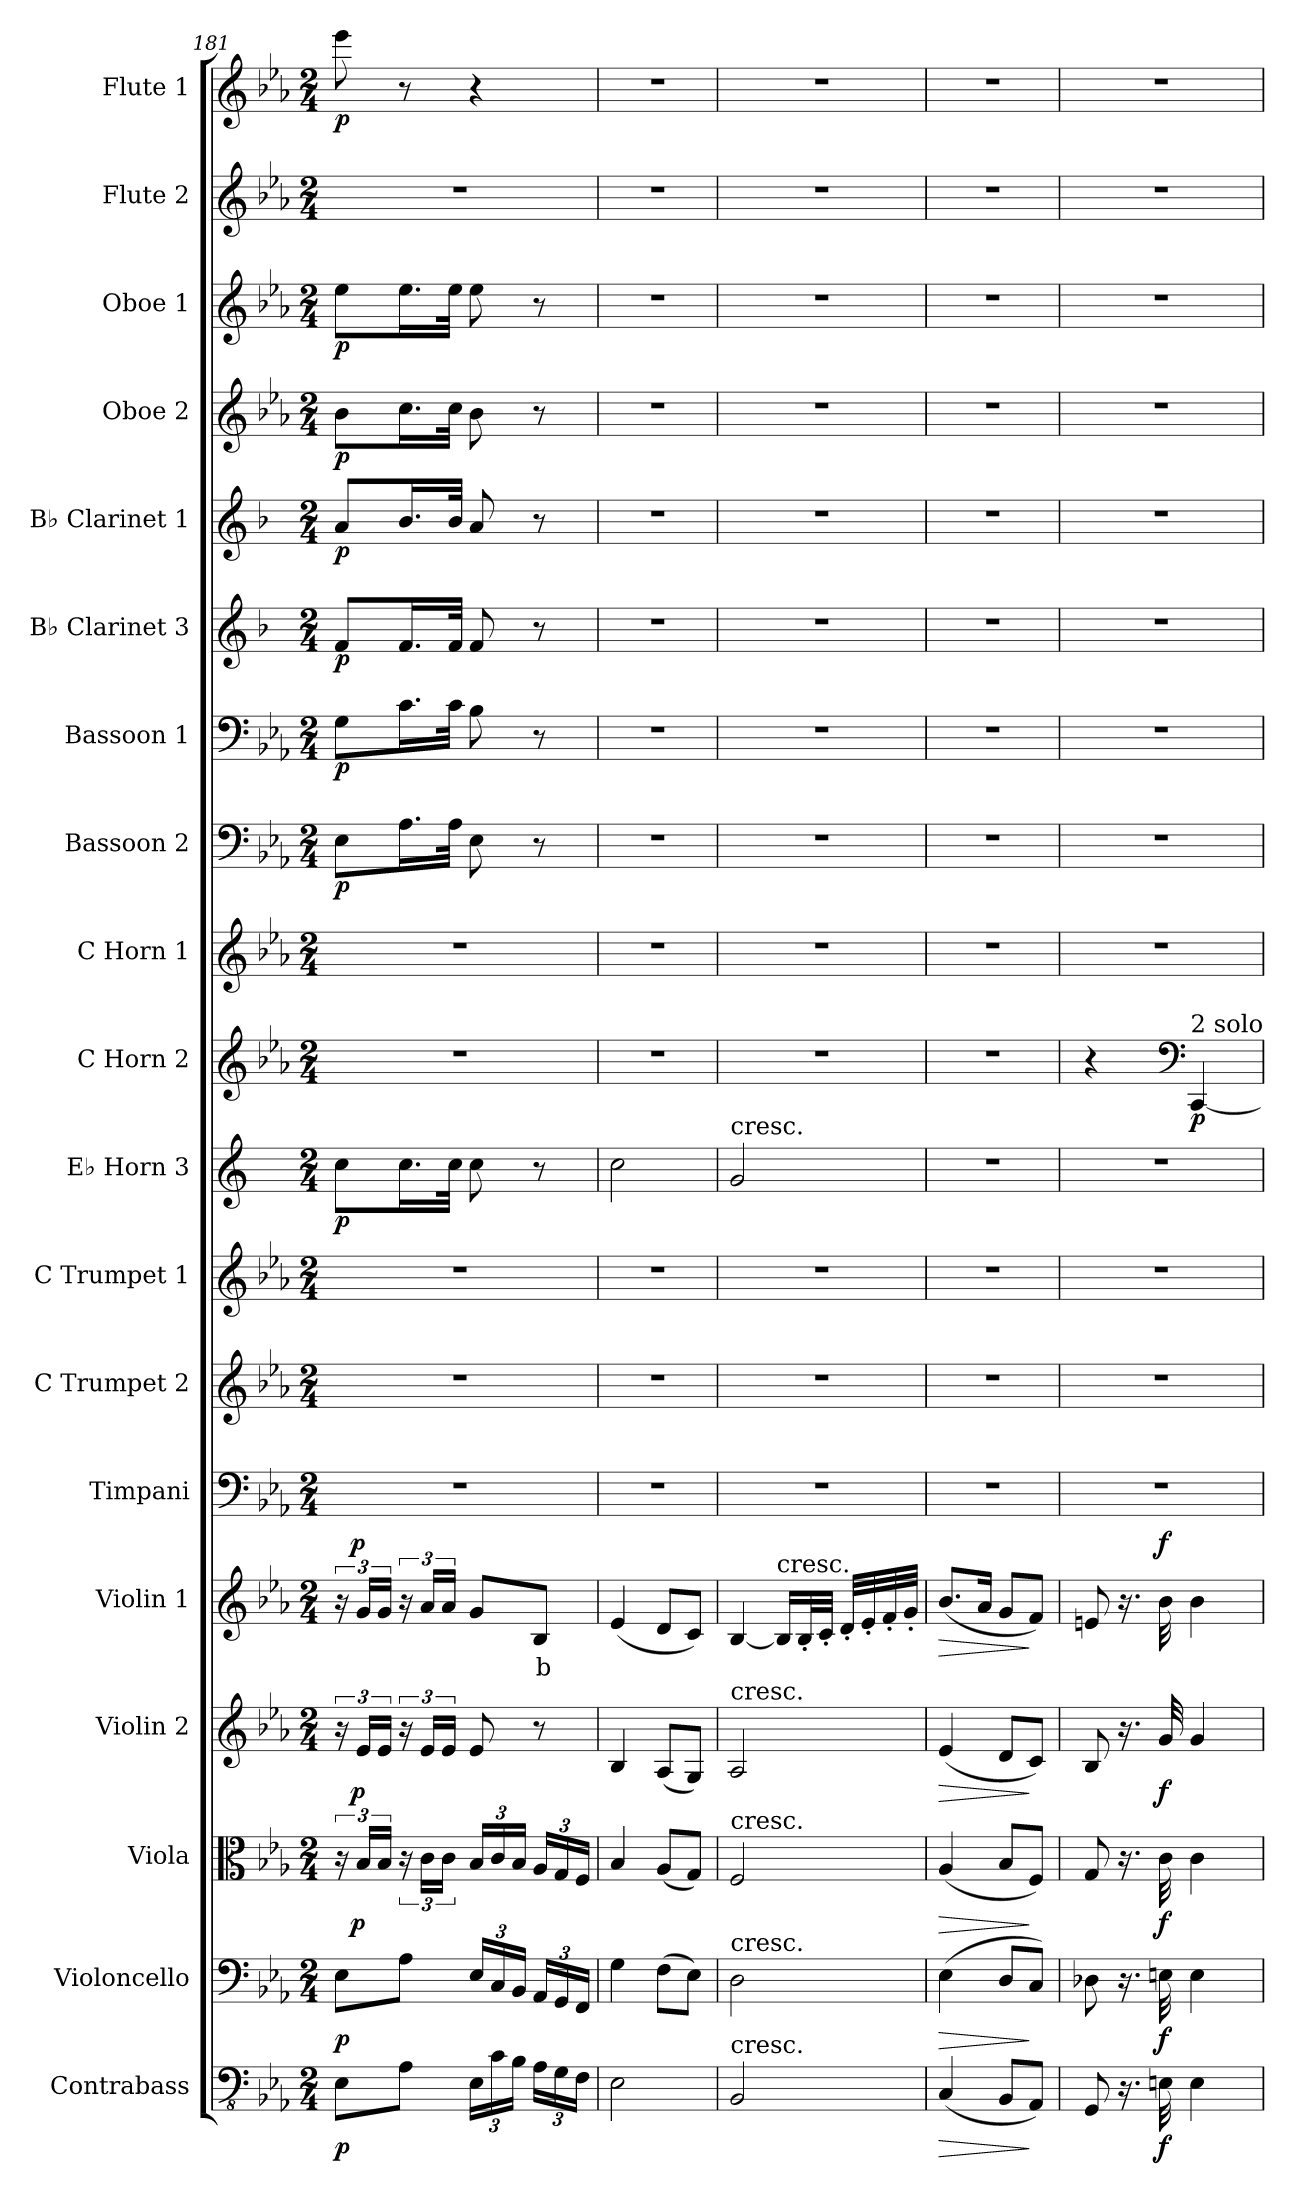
**kern	**dynam	**kern	**dynam	**kern	**dynam	**kern	**dynam	**kern	**text	**dynam	**kern	**kern	**kern	**kern	**dynam	**kern	**dynam	**kern	**kern	**dynam	**kern	**dynam	**kern	**dynam	**kern	**dynam	**kern	**dynam	**kern	**dynam	**kern	**kern	**dynam
*part19	*part19	*part18	*part18	*part17	*part17	*part16	*part16	*part15	*part15	*part15	*part14	*part13	*part12	*part11	*part11	*part10	*part10	*part9	*part8	*part8	*part7	*part7	*part6	*part6	*part5	*part5	*part4	*part4	*part3	*part3	*part2	*part1	*part1
*staff19	*staff19	*staff18	*staff18	*staff17	*staff17	*staff16	*staff16	*staff15	*staff15	*staff15	*staff14	*staff13	*staff12	*staff11	*staff11	*staff10	*staff10	*staff9	*staff8	*staff8	*staff7	*staff7	*staff6	*staff6	*staff5	*staff5	*staff4	*staff4	*staff3	*staff3	*staff2	*staff1	*staff1
*I"Contrabass	*	*I"Violoncello	*	*I"Viola	*	*I"Violin 2	*	*I"Violin 1	*	*	*I"Timpani	*I"C Trumpet 2	*I"C Trumpet 1	*I"E♭ Horn 3	*	*I"C Horn 2	*	*I"C Horn 1	*I"Bassoon 2	*	*I"Bassoon 1	*	*I"B♭ Clarinet 3	*	*I"B♭ Clarinet 1	*	*I"Oboe 2	*	*I"Oboe 1	*	*I"Flute 2	*I"Flute 1	*
*I'Cb	*	*I'Vc	*	*I'Vla	*	*I'Vln 2	*	*I'Vln 1	*	*	*I'Timp	*I'Tpt 2	*I'Tpt 1	*I'Hn 3	*	*I'Hn 2	*	*I'Hn 1	*I'Bsn 2	*	*I'Bsn 1	*	*I'Cl 2	*	*I'Cl 1	*	*I'Ob 2	*	*I'Ob 1	*	*I'Fl 2	*I'Fl 1	*
!!LO:PB:g=z
*clefFv4	*	*clefF4	*	*clefC3	*	*clefG2	*	*clefG2	*	*	*clefF4	*clefG2	*clefG2	*clefG2	*	*clefG2	*	*clefG2	*clefF4	*	*clefF4	*	*clefG2	*	*clefG2	*	*clefG2	*	*clefG2	*	*clefG2	*clefG2	*
*	*	*	*	*	*	*	*	*	*	*	*	*	*	*ITrd5c9	*	*ITrd7c12	*	*ITrd7c12	*	*	*	*	*ITrd1c2	*	*ITrd1c2	*	*	*	*	*	*	*	*
*k[b-e-a-]	*	*k[b-e-a-]	*	*k[b-e-a-]	*	*k[b-e-a-]	*	*k[b-e-a-]	*	*	*k[b-e-a-]	*k[b-e-a-]	*k[b-e-a-]	*k[b-e-a-]	*	*k[b-e-a-]	*	*k[b-e-a-]	*k[b-e-a-]	*	*k[b-e-a-]	*	*k[b-e-a-]	*	*k[b-e-a-]	*	*k[b-e-a-]	*	*k[b-e-a-]	*	*k[b-e-a-]	*k[b-e-a-]	*
*M2/4	*	*M2/4	*	*M2/4	*	*M2/4	*	*M2/4	*	*	*M2/4	*M2/4	*M2/4	*M2/4	*	*M2/4	*	*M2/4	*M2/4	*	*M2/4	*	*M2/4	*	*M2/4	*	*M2/4	*	*M2/4	*	*M2/4	*M2/4	*
=181	=181	=181	=181	=181	=181	=181	=181	=181	=181	=181	=181	=181	=181	=181	=181	=181	=181	=181	=181	=181	=181	=181	=181	=181	=181	=181	=181	=181	=181	=181	=181	=181	=181
!	!LO:DY:b	!	!LO:DY:b	!	!	!	!	!	!	!	!	!	!	!	!LO:DY:b	!	!	!	!	!LO:DY:b	!	!LO:DY:b	!	!LO:DY:b	!	!LO:DY:b	!	!LO:DY:b	!	!LO:DY:b	!	!	!LO:DY:b
8EE-\L	p	8E-\L	p	24r	.	24r	.	24r	.	.	2r	2r	2r	8e-\L	p	2r	.	2r	8E-\L	p	8G\L	p	8e-/L	p	8g/L	p	8b-\L	p	8ee-\L	p	2r	8eee-\	p
!	!	!	!	!	!LO:DY:b	!	!LO:DY:b	!	!	!LO:DY:b	!	!	!	!	!	!	!	!	!	!	!	!	!	!	!	!	!	!	!	!	!	!	!
.	.	.	.	24B-/LL	p	24e-/LL	p	24g/LL	.	p	.	.	.	.	.	.	.	.	.	.	.	.	.	.	.	.	.	.	.	.	.	.	.
.	.	.	.	24B-/JJ	.	24e-/JJ	.	24g/JJ	.	.	.	.	.	.	.	.	.	.	.	.	.	.	.	.	.	.	.	.	.	.	.	.	.
8AA-\J	.	8A-\J	.	24r	.	24r	.	24r	.	.	.	.	.	16.e-\L	.	.	.	.	16.A-\L	.	16.c\L	.	16.e-/L	.	16.a-/L	.	16.cc\L	.	16.ee-\L	.	.	8r	.
.	.	.	.	24c\LL	.	24e-/LL	.	24a-/LL	.	.	.	.	.	.	.	.	.	.	.	.	.	.	.	.	.	.	.	.	.	.	.	.	.
.	.	.	.	24c\JJ	.	24e-/JJ	.	24a-/JJ	.	.	.	.	.	.	.	.	.	.	.	.	.	.	.	.	.	.	.	.	.	.	.	.	.
.	.	.	.	.	.	.	.	.	.	.	.	.	.	32e-\JJk	.	.	.	.	32A-\JJk	.	32c\JJk	.	32e-/JJk	.	32a-/JJk	.	32cc\JJk	.	32ee-\JJk	.	.	.	.
*Xbrackettup	*	*Xbrackettup	*	*Xbrackettup	*	*	*	*	*	*	*	*	*	*	*	*	*	*	*	*	*	*	*	*	*	*	*	*	*	*	*	*	*
24EE-\LL	.	24E-/LL	.	24B-/LL	.	8e-/	.	8g/L	.	.	.	.	.	8e-\	.	.	.	.	8E-\	.	8B-\	.	8e-/	.	8g/	.	8b-\	.	8ee-\	.	.	4r	.
24C\	.	24C/	.	24c/	.	.	.	.	.	.	.	.	.	.	.	.	.	.	.	.	.	.	.	.	.	.	.	.	.	.	.	.	.
24BB-\JJ	.	24BB-/JJ	.	24B-/JJ	.	.	.	.	.	.	.	.	.	.	.	.	.	.	.	.	.	.	.	.	.	.	.	.	.	.	.	.	.
!	!	!	!	!	!	!	!	!	!LO:LY:b:color=#FF0000	!	!	!	!	!	!	!	!	!	!	!	!	!	!	!	!	!	!	!	!	!	!	!	!
24AA-\LL	.	24AA-/LL	.	24A-/LL	.	8r	.	8B-/J	b	.	.	.	.	8r	.	.	.	.	8r	.	8r	.	8r	.	8r	.	8r	.	8r	.	.	.	.
24GG\	.	24GG/	.	24G/	.	.	.	.	.	.	.	.	.	.	.	.	.	.	.	.	.	.	.	.	.	.	.	.	.	.	.	.	.
24FF\JJ	.	24FF/JJ	.	24F/JJ	.	.	.	.	.	.	.	.	.	.	.	.	.	.	.	.	.	.	.	.	.	.	.	.	.	.	.	.	.
=182	=182	=182	=182	=182	=182	=182	=182	=182	=182	=182	=182	=182	=182	=182	=182	=182	=182	=182	=182	=182	=182	=182	=182	=182	=182	=182	=182	=182	=182	=182	=182	=182	=182
2EE-\	.	4G\	.	4B-/	.	4B-/	.	(4e-/	.	.	2r	2r	2r	2e-\	.	2r	.	2r	2r	.	2r	.	2r	.	2r	.	2r	.	2r	.	2r	2r	.
.	.	(8F\L	.	(8A-/L	.	(8A-/L	.	8d/L	.	.	.	.	.	.	.	.	.	.	.	.	.	.	.	.	.	.	.	.	.	.	.	.	.
.	.	8E-\J)	.	8G/J)	.	8G/J)	.	8c/J)	.	.	.	.	.	.	.	.	.	.	.	.	.	.	.	.	.	.	.	.	.	.	.	.	.
=183	=183	=183	=183	=183	=183	=183	=183	=183	=183	=183	=183	=183	=183	=183	=183	=183	=183	=183	=183	=183	=183	=183	=183	=183	=183	=183	=183	=183	=183	=183	=183	=183	=183
!	!	!	!	!	!	!	!	!	!	!	!	!	!	!LO:TX:a:t=cresc.	!	!	!	!	!	!	!	!	!	!	!	!	!	!	!	!	!	!	!
!	!	!	!	!	!	!LO:TX:a:t=cresc.	!	!	!	!	!	!	!	!	!	!	!	!	!	!	!	!	!	!	!	!	!	!	!	!	!	!	!
!	!	!	!	!LO:TX:a:t=cresc.	!	!	!	!	!	!	!	!	!	!	!	!	!	!	!	!	!	!	!	!	!	!	!	!	!	!	!	!	!
!	!	!LO:TX:a:t=cresc.	!	!	!	!	!	!	!	!	!	!	!	!	!	!	!	!	!	!	!	!	!	!	!	!	!	!	!	!	!	!	!
!LO:TX:a:t=cresc.	!	!	!	!	!	!	!	!	!	!	!	!	!	!	!	!	!	!	!	!	!	!	!	!	!	!	!	!	!	!	!	!	!
2BBB-/	.	2D\	.	2F/	.	2A-/	.	[4B-/	.	.	2r	2r	2r	2B-/	.	2r	.	2r	2r	.	2r	.	2r	.	2r	.	2r	.	2r	.	2r	2r	.
!	!	!	!	!	!	!	!	!LO:TX:a:t=cresc.	!	!	!	!	!	!	!	!	!	!	!	!	!	!	!	!	!	!	!	!	!	!	!	!	!
.	.	.	.	.	.	.	.	16B-/LL]	.	.	.	.	.	.	.	.	.	.	.	.	.	.	.	.	.	.	.	.	.	.	.	.	.
.	.	.	.	.	.	.	.	32B-'/L	.	.	.	.	.	.	.	.	.	.	.	.	.	.	.	.	.	.	.	.	.	.	.	.	.
.	.	.	.	.	.	.	.	32c'/JJJ	.	.	.	.	.	.	.	.	.	.	.	.	.	.	.	.	.	.	.	.	.	.	.	.	.
.	.	.	.	.	.	.	.	32d'/LLL	.	.	.	.	.	.	.	.	.	.	.	.	.	.	.	.	.	.	.	.	.	.	.	.	.
.	.	.	.	.	.	.	.	32e-'/	.	.	.	.	.	.	.	.	.	.	.	.	.	.	.	.	.	.	.	.	.	.	.	.	.
.	.	.	.	.	.	.	.	32f'/	.	.	.	.	.	.	.	.	.	.	.	.	.	.	.	.	.	.	.	.	.	.	.	.	.
.	.	.	.	.	.	.	.	32g'/JJJ	.	.	.	.	.	.	.	.	.	.	.	.	.	.	.	.	.	.	.	.	.	.	.	.	.
=184	=184	=184	=184	=184	=184	=184	=184	=184	=184	=184	=184	=184	=184	=184	=184	=184	=184	=184	=184	=184	=184	=184	=184	=184	=184	=184	=184	=184	=184	=184	=184	=184	=184
!	!LO:HP:b	!	!LO:HP:b	!	!LO:HP:b	!	!LO:HP:b	!	!	!LO:HP:b	!	!	!	!	!	!	!	!	!	!	!	!	!	!	!	!	!	!	!	!	!	!	!
(4CC/	>	(4E-\	>	(4A-/	>	(4e-/	>	(8.b-/L	.	>	2r	2r	2r	2r	.	2r	.	2r	2r	.	2r	.	2r	.	2r	.	2r	.	2r	.	2r	2r	.
.	.	.	.	.	.	.	.	16a-/Jk	.	.	.	.	.	.	.	.	.	.	.	.	.	.	.	.	.	.	.	.	.	.	.	.	.
8BBB-/L	.	8D/L	.	8B-/L	.	8d/L	.	8g/L	.	.	.	.	.	.	.	.	.	.	.	.	.	.	.	.	.	.	.	.	.	.	.	.	.
8AAA-/J)	]	8C/J)	]	8F/J)	]	8c/J)	]	8f/J)	.	]	.	.	.	.	.	.	.	.	.	.	.	.	.	.	.	.	.	.	.	.	.	.	.
=185	=185	=185	=185	=185	=185	=185	=185	=185	=185	=185	=185	=185	=185	=185	=185	=185	=185	=185	=185	=185	=185	=185	=185	=185	=185	=185	=185	=185	=185	=185	=185	=185	=185
8GGG/	.	8D-X\	.	8G/	.	8B-/	.	8en/	.	.	2r	2r	2r	2r	.	4r	.	2r	2r	.	2r	.	2r	.	2r	.	2r	.	2r	.	2r	2r	.
16.r	.	16.r	.	16.r	.	16.r	.	16.r	.	.	.	.	.	.	.	.	.	.	.	.	.	.	.	.	.	.	.	.	.	.	.	.	.
!	!LO:DY:b	!	!LO:DY:b	!	!LO:DY:b	!	!LO:DY:b	!	!	!LO:DY:b	!	!	!	!	!	!	!	!	!	!	!	!	!	!	!	!	!	!	!	!	!	!	!
32EEn\	f	32En\	f	32c\	f	32g/	f	32b-\	.	f	.	.	.	.	.	.	.	.	.	.	.	.	.	.	.	.	.	.	.	.	.	.	.
*	*	*	*	*	*	*	*	*	*	*	*	*	*	*	*	*clefF4	*	*	*	*	*	*	*	*	*	*	*	*	*	*	*	*	*
!	!	!	!	!	!	!	!	!	!	!	!	!	!	!	!	!LO:TX:a:t=2 solo	!	!	!	!	!	!	!	!	!	!	!	!	!	!	!	!	!
!	!	!	!	!	!	!	!	!	!	!	!	!	!	!	!	!	!LO:DY:b	!	!	!	!	!	!	!	!	!	!	!	!	!	!	!	!
4EE\	.	4E\	.	4c\	.	4g/	.	4b-\	.	.	.	.	.	.	.	[4CCC/	p	.	.	.	.	.	.	.	.	.	.	.	.	.	.	.	.
=	=	=	=	=	=	=	=	=	=	=	=	=	=	=	=	=	=	=	=	=	=	=	=	=	=	=	=	=	=	=	=	=	=
*-	*-	*-	*-	*-	*-	*-	*-	*-	*-	*-	*-	*-	*-	*-	*-	*-	*-	*-	*-	*-	*-	*-	*-	*-	*-	*-	*-	*-	*-	*-	*-	*-	*-
